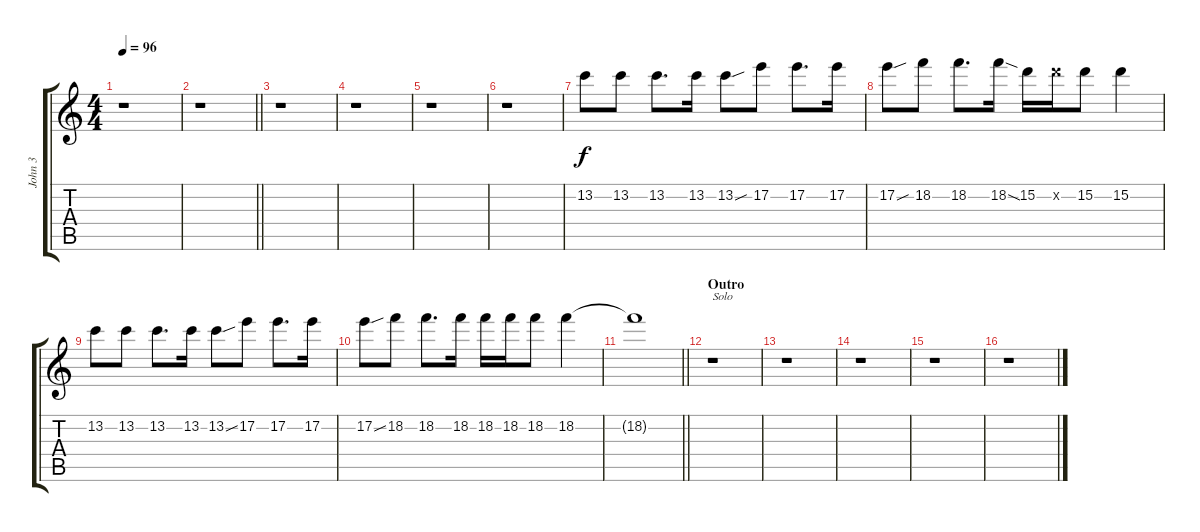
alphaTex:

\track ("John 3" "John 3") {instrument distortionguitar}
\staff {score tabs}
\tuning (E4 B3 G3 D3 A2 E2) {hide}
\ts (4 4)
\tempo 96
\clef g2
\ks c
r.1{dy f} |
\barLineRight lightlight
r.1 |
r.1 |
r.1 |
r.1 |
r.1 |
13.2.8{volume 11} 13.2.8 13.2.8{d} 13.2.16 13.2{sou}.8 17.2.8 17.2.8{d} 17.2.16 |
17.2{sou}.8 18.2.8 18.2.8{d} 18.2{sod}.16 15.2.16 15.2{x}.16 15.2.8 15.2.4 |
13.2.8 13.2.8 13.2.8{d} 13.2.16 13.2{sou}.8 17.2.8 17.2.8{d} 17.2.16 |
17.2{sou}.8 18.2.8 18.2.8{d} 18.2.16 18.2.16 18.2.16 18.2.8 18.2.4 |
\barLineRight lightlight
18.2{t}.1 |
\section ("" "Outro")
r.1{txt "Solo"} |
r.1 |
r.1 |
r.1 |
r.1
